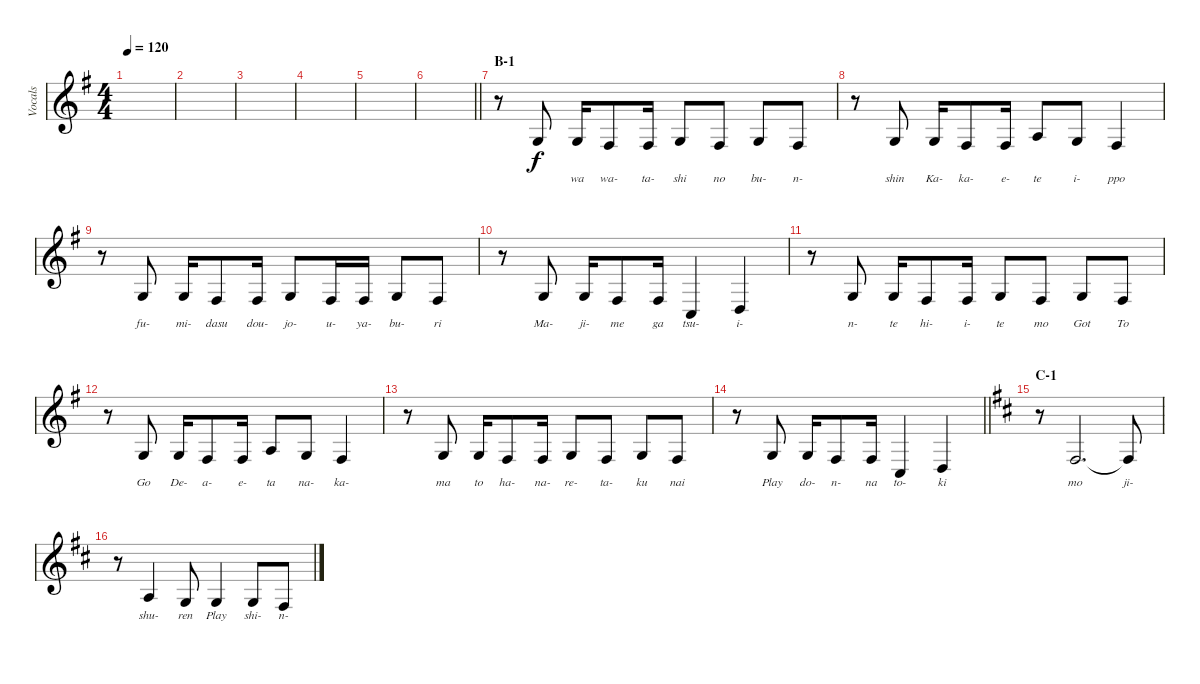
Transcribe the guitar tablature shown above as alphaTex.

\track ("Vocals" "Vocals") {instrument violin}
\staff {score}
\tuning (E4 B3 G3 D3 A2 E2) {hide}
\ts (4 4)
\tempo 120
\clef g2
\ks g
|
|
|
|
|
\barLineRight lightlight
|
\section ("" "B-1")
r.8 0.3.8{lyrics (0 "") lyrics (1 "") lyrics (2 "") lyrics (3 "") lyrics (4 "")} 0.3.16{lyrics (0 "wa") lyrics (1 "") lyrics (2 "") lyrics (3 "") lyrics (4 "")} 4.4.8{lyrics (0 "wa-") lyrics (1 "") lyrics (2 "") lyrics (3 "") lyrics (4 "")} 4.4.16{lyrics (0 "ta-") lyrics (1 "") lyrics (2 "") lyrics (3 "") lyrics (4 "")} 0.3.8{lyrics (0 "shi") lyrics (1 "") lyrics (2 "") lyrics (3 "") lyrics (4 "")} 4.4.8{lyrics (0 "no") lyrics (1 "") lyrics (2 "") lyrics (3 "") lyrics (4 "")} 0.3.8{lyrics (0 "bu-") lyrics (1 "") lyrics (2 "") lyrics (3 "") lyrics (4 "")} 4.4.8{lyrics (0 "n-") lyrics (1 "") lyrics (2 "") lyrics (3 "") lyrics (4 "")} |
r.8 0.3.8{lyrics (0 "shin") lyrics (1 "") lyrics (2 "") lyrics (3 "") lyrics (4 "")} 0.3.16{lyrics (0 "Ka-") lyrics (1 "") lyrics (2 "") lyrics (3 "") lyrics (4 "")} 4.4.8{lyrics (0 "ka-") lyrics (1 "") lyrics (2 "") lyrics (3 "") lyrics (4 "")} 4.4.16{lyrics (0 "e-") lyrics (1 "") lyrics (2 "") lyrics (3 "") lyrics (4 "")} 2.3.8{lyrics (0 "te") lyrics (1 "") lyrics (2 "") lyrics (3 "") lyrics (4 "")} 0.3.8{lyrics (0 "i-") lyrics (1 "") lyrics (2 "") lyrics (3 "") lyrics (4 "")} 4.4.4{lyrics (0 "ppo") lyrics (1 "") lyrics (2 "") lyrics (3 "") lyrics (4 "")} |
r.8 0.3.8{lyrics (0 "fu-") lyrics (1 "") lyrics (2 "") lyrics (3 "") lyrics (4 "")} 0.3.16{lyrics (0 "mi-") lyrics (1 "") lyrics (2 "") lyrics (3 "") lyrics (4 "")} 4.4.8{lyrics (0 "dasu") lyrics (1 "") lyrics (2 "") lyrics (3 "") lyrics (4 "")} 4.4.16{lyrics (0 "dou-") lyrics (1 "") lyrics (2 "") lyrics (3 "") lyrics (4 "")} 0.3.8{lyrics (0 "jo-") lyrics (1 "") lyrics (2 "") lyrics (3 "") lyrics (4 "")} 4.4.16{lyrics (0 "u-") lyrics (1 "") lyrics (2 "") lyrics (3 "") lyrics (4 "")} 4.4.16{lyrics (0 "ya-") lyrics (1 "") lyrics (2 "") lyrics (3 "") lyrics (4 "")} 0.3.8{lyrics (0 "bu-") lyrics (1 "") lyrics (2 "") lyrics (3 "") lyrics (4 "")} 4.4.8{lyrics (0 "ri") lyrics (1 "") lyrics (2 "") lyrics (3 "") lyrics (4 "")} |
r.8 0.3.8{lyrics (0 "Ma-") lyrics (1 "") lyrics (2 "") lyrics (3 "") lyrics (4 "")} 0.3.16{lyrics (0 "ji-") lyrics (1 "") lyrics (2 "") lyrics (3 "") lyrics (4 "")} 4.4.8{lyrics (0 "me") lyrics (1 "") lyrics (2 "") lyrics (3 "") lyrics (4 "")} 4.4.16{lyrics (0 "ga") lyrics (1 "") lyrics (2 "") lyrics (3 "") lyrics (4 "")} 3.5.4{lyrics (0 "tsu-") lyrics (1 "") lyrics (2 "") lyrics (3 "") lyrics (4 "")} 0.4.4{lyrics (0 "i-") lyrics (1 "") lyrics (2 "") lyrics (3 "") lyrics (4 "")} |
r.8 0.3.8{lyrics (0 "n-") lyrics (1 "") lyrics (2 "") lyrics (3 "") lyrics (4 "")} 0.3.16{lyrics (0 "te") lyrics (1 "") lyrics (2 "") lyrics (3 "") lyrics (4 "")} 4.4.8{lyrics (0 "hi-") lyrics (1 "") lyrics (2 "") lyrics (3 "") lyrics (4 "")} 4.4.16{lyrics (0 "i-") lyrics (1 "") lyrics (2 "") lyrics (3 "") lyrics (4 "")} 0.3.8{lyrics (0 "te") lyrics (1 "") lyrics (2 "") lyrics (3 "") lyrics (4 "")} 4.4.8{lyrics (0 "mo") lyrics (1 "") lyrics (2 "") lyrics (3 "") lyrics (4 "")} 0.3.8{lyrics (0 "Got") lyrics (1 "") lyrics (2 "") lyrics (3 "") lyrics (4 "")} 4.4.8{lyrics (0 "To") lyrics (1 "") lyrics (2 "") lyrics (3 "") lyrics (4 "")} |
r.8 0.3.8{lyrics (0 "Go") lyrics (1 "") lyrics (2 "") lyrics (3 "") lyrics (4 "")} 0.3.16{lyrics (0 "De-") lyrics (1 "") lyrics (2 "") lyrics (3 "") lyrics (4 "")} 4.4.8{lyrics (0 "a-") lyrics (1 "") lyrics (2 "") lyrics (3 "") lyrics (4 "")} 4.4.16{lyrics (0 "e-") lyrics (1 "") lyrics (2 "") lyrics (3 "") lyrics (4 "")} 2.3.8{lyrics (0 "ta") lyrics (1 "") lyrics (2 "") lyrics (3 "") lyrics (4 "")} 0.3.8{lyrics (0 "na-") lyrics (1 "") lyrics (2 "") lyrics (3 "") lyrics (4 "")} 4.4.4{lyrics (0 "ka-") lyrics (1 "") lyrics (2 "") lyrics (3 "") lyrics (4 "")} |
r.8 0.3.8{lyrics (0 "ma") lyrics (1 "") lyrics (2 "") lyrics (3 "") lyrics (4 "")} 0.3.16{lyrics (0 "to") lyrics (1 "") lyrics (2 "") lyrics (3 "") lyrics (4 "")} 4.4.8{lyrics (0 "ha-") lyrics (1 "") lyrics (2 "") lyrics (3 "") lyrics (4 "")} 4.4.16{lyrics (0 "na-") lyrics (1 "") lyrics (2 "") lyrics (3 "") lyrics (4 "")} 0.3.8{lyrics (0 "re-") lyrics (1 "") lyrics (2 "") lyrics (3 "") lyrics (4 "")} 4.4.8{lyrics (0 "ta-") lyrics (1 "") lyrics (2 "") lyrics (3 "") lyrics (4 "")} 0.3.8{lyrics (0 "ku") lyrics (1 "") lyrics (2 "") lyrics (3 "") lyrics (4 "")} 4.4.8{lyrics (0 "nai") lyrics (1 "") lyrics (2 "") lyrics (3 "") lyrics (4 "")} |
\barLineRight lightlight
r.8 0.3.8{lyrics (0 "Play") lyrics (1 "") lyrics (2 "") lyrics (3 "") lyrics (4 "")} 0.3.16{lyrics (0 "do-") lyrics (1 "") lyrics (2 "") lyrics (3 "") lyrics (4 "")} 4.4.8{lyrics (0 "n-") lyrics (1 "") lyrics (2 "") lyrics (3 "") lyrics (4 "")} 4.4.16{lyrics (0 "na") lyrics (1 "") lyrics (2 "") lyrics (3 "") lyrics (4 "")} 3.5.4{lyrics (0 "to-") lyrics (1 "") lyrics (2 "") lyrics (3 "") lyrics (4 "")} 0.4.4{lyrics (0 "ki") lyrics (1 "") lyrics (2 "") lyrics (3 "") lyrics (4 "")} |
\section ("" "C-1")
\ks d
r.8 4.4.2{d lyrics (0 "mo") lyrics (1 "") lyrics (2 "") lyrics (3 "") lyrics (4 "")} 4.4{t}.8{lyrics (0 "ji-") lyrics (1 "") lyrics (2 "") lyrics (3 "") lyrics (4 "")} |
r.8 2.3.4{lyrics (0 "shu-") lyrics (1 "") lyrics (2 "") lyrics (3 "") lyrics (4 "")} 0.3.8{lyrics (0 "ren") lyrics (1 "") lyrics (2 "") lyrics (3 "") lyrics (4 "")} 0.3.4{lyrics (0 "Play") lyrics (1 "") lyrics (2 "") lyrics (3 "") lyrics (4 "")} 0.3.8{lyrics (0 "shi-") lyrics (1 "") lyrics (2 "") lyrics (3 "") lyrics (4 "")} 4.4.8{lyrics (0 "n-") lyrics (1 "") lyrics (2 "") lyrics (3 "") lyrics (4 "")}
